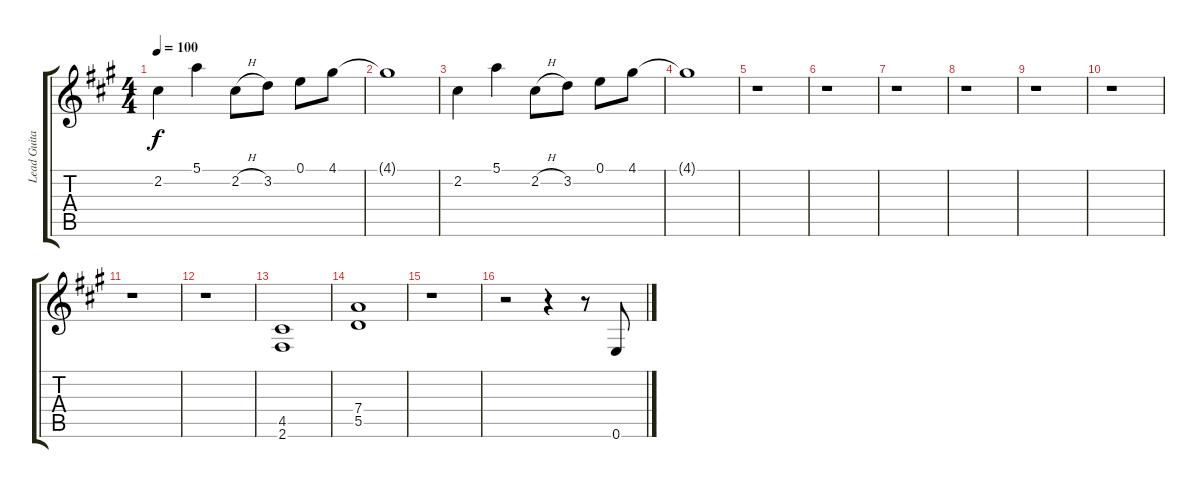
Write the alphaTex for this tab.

\track ("Lead Guitar" "Lead Guita") {instrument electricguitarclean}
\staff {score tabs}
\tuning (E4 B3 G3 D3 A2 E2) {hide}
\ts (4 4)
\tempo 100
\clef g2
\ks a
2.2.4{dy f instrument electricguitarclean} 5.1.4 2.2{h}.8 3.2.8 0.1.8 4.1.8 |
4.1{t}.1 |
2.2.4 5.1.4 2.2{h}.8 3.2.8 0.1.8 4.1.8 |
4.1{t}.1 |
r.1 |
r.1 |
r.1 |
r.1 |
r.1 |
r.1 |
r.1 |
r.1 |
(4.5 2.6).1 |
(7.4 5.5).1 |
r.1 |
r.2 r.4 r.8 0.6.8
